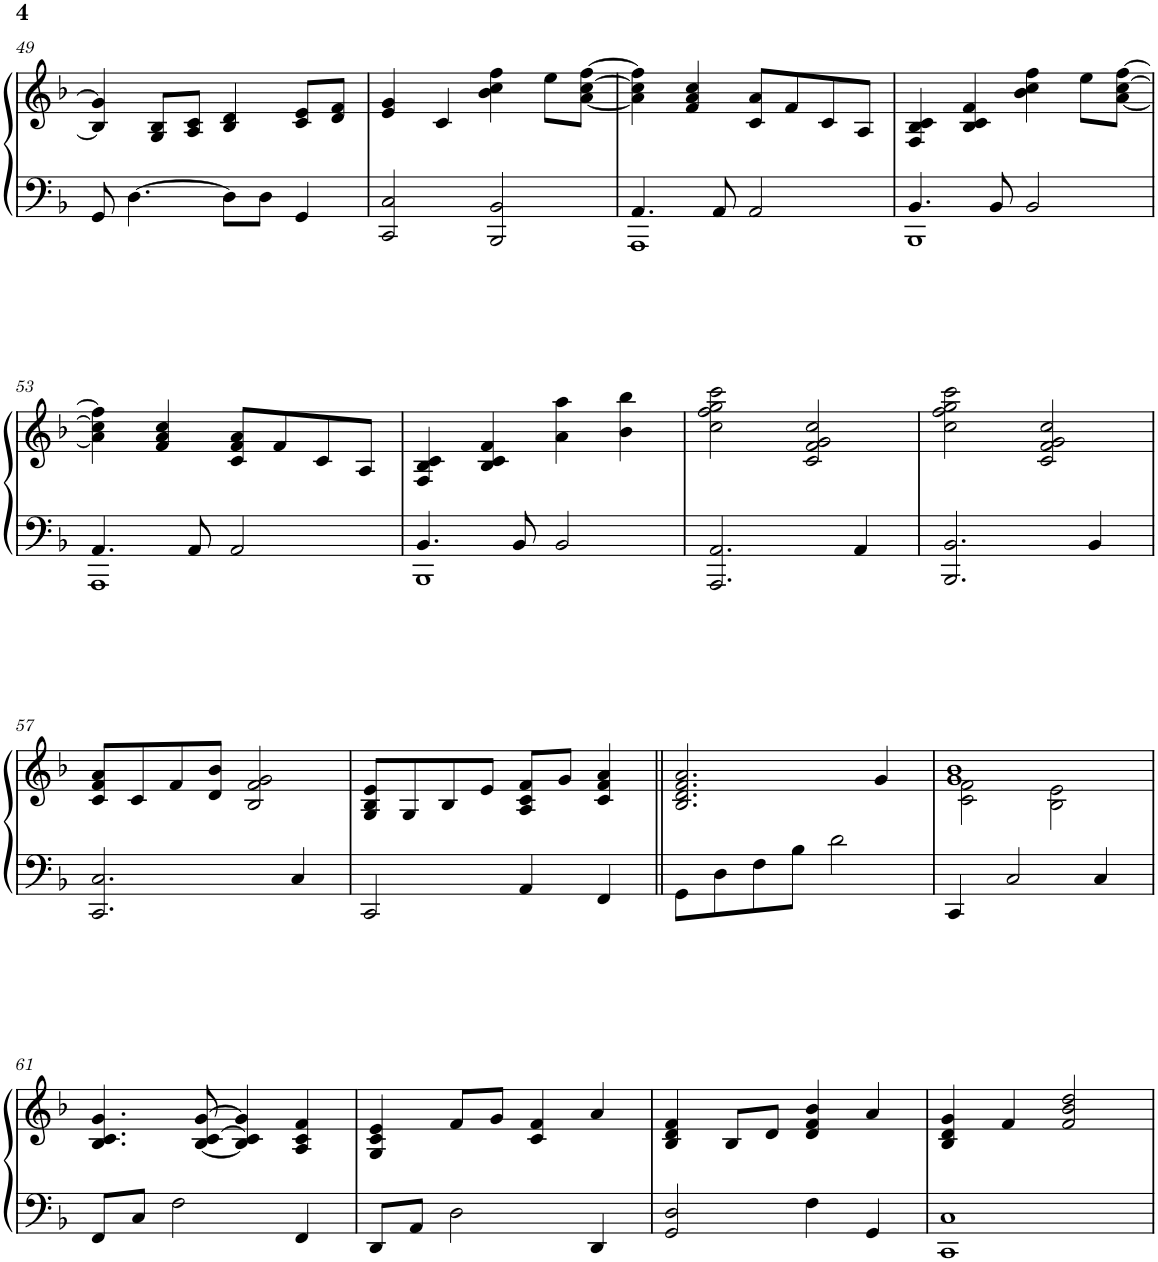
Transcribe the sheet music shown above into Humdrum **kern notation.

**kern	**kern
*part1	*part1
*staff2	*staff1
*I"Piano	*
*I'Pno.	*
!!LO:PB:g=z
*clefF4	*clefG2
*k[b-]	*k[b-]
*M2/2	*M2/2
=49	=49
8GG/	4B-/] 4g/]
[4.D\	.
.	8G/ 8B-/L
.	8A/ 8c/J
8D\L]	4B-/ 4d/
8D\J	.
4GG/	8c/ 8e/L
.	8d/ 8f/J
=50	=50
2CC/ 2C/	4e/ 4g/
.	4c/
2BBB-/ 2BB-/	4b-\ 4cc\ 4ff\
.	8ee\L
.	[8a\ [8cc\ [8ff\J
=51	=51
*^	*
4.AA/	1AAA	4a\] 4cc\] 4ff\]
.	.	4f/ 4a/ 4cc/
8AA/	.	.
2AA/	.	8c/ 8a/L
.	.	8f/
.	.	8c/
.	.	8A/J
=52	=52	=52
4.BB-/	1BBB-	4F/ 4B-/ 4c/
.	.	4B-/ 4c/ 4f/
8BB-/	.	.
2BB-/	.	4b-\ 4cc\ 4ff\
.	.	8ee\L
.	.	[8a\ [8cc\ [8ff\J
!!LO:LB:g=z
=53	=53	=53
4.AA/	1AAA	4a\] 4cc\] 4ff\]
.	.	4f/ 4a/ 4cc/
8AA/	.	.
2AA/	.	8c/ 8f/ 8a/L
.	.	8f/
.	.	8c/
.	.	8A/J
=54	=54	=54
4.BB-/	1BBB-	4F/ 4B-/ 4c/
.	.	4B-/ 4c/ 4f/
8BB-/	.	.
2BB-/	.	4a\ 4aa\
.	.	4b-\ 4bb-\
*v	*v	*
=55	=55
2.AAA/ 2.AA/	2cc\ 2ff\ 2gg\ 2ccc\
.	2c/ 2f/ 2g/ 2cc/
4AA/	.
=56	=56
2.BBB-/ 2.BB-/	2cc\ 2ff\ 2gg\ 2ccc\
.	2c/ 2f/ 2g/ 2cc/
4BB-/	.
!!LO:LB:g=z
=57	=57
2.CC/ 2.C/	8c/ 8f/ 8a/L
.	8c/
.	8f/
.	8d/ 8b-/J
.	2B-/ 2f/ 2g/
4C/	.
=58	=58
2CC/	8G/ 8B-/ 8e/L
.	8G/
.	8B-/
.	8e/J
4AA/	8A/ 8c/ 8f/L
.	8g/J
4FF/	4c/ 4f/ 4a/
=59||	=59||
8GG\L	2.B-/ 2.d/ 2.f/ 2.a/
8D\	.
8F\	.
8B-\J	.
2d\	.
.	4g/
=60	=60
*	*^
4CC/	1g 1b-	2c\ 2f\
2C/	.	.
.	.	2B-\ 2e\
4C/	.	.
*	*v	*v
!!LO:LB:g=z
=61	=61
8FF/L	4.B-/ 4.c/ 4.g/
8C/J	.
2F\	.
.	[8B-/ [8c/ [8g/
.	4B-/] 4c/] 4g/]
4FF/	4A/ 4c/ 4f/
=62	=62
8DD/L	4G/ 4c/ 4e/
8AA/J	.
2D\	8f/L
.	8g/J
.	4c/ 4f/
4DD/	4a/
=63	=63
2GG/ 2D/	4B-/ 4d/ 4f/
.	8B-/L
.	8d/J
4F\	4d/ 4f/ 4b-/
4GG/	4a/
=64	=64
1CC 1C	4B-/ 4d/ 4g/
.	4f/
.	2f/ 2b-/ 2dd/
=	=
*-	*-
